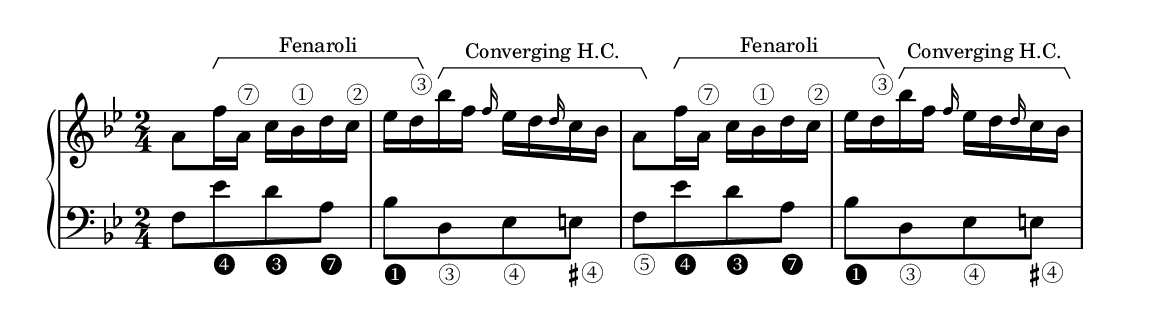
\version "2.24.0"
\include "../../stylesheets/annotation.ly"
\header {
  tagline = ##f
}
\paper {
  page-breaking = #ly:one-line-auto-height-breaking
}

\include "../../stylesheets/typography.ly"
\score {
  \new PianoStaff <<
    \new Staff \relative c' {
      \clef "treble" \time 2/4 \key bes \major
      a'8 f'16 \fenaroli a, ^\bti c bes ^\bdo d c ^\bre |
      es16 d ^\bmi \stopGroup bes' \converginghc f \grace f es d \grace d c bes |
      a8 \stopGroup f'16 \fenaroli a, ^\bti c bes ^\bdo d c ^\bre |
      es16 d ^\bmi \stopGroup bes' \converginghc f \grace f es d \grace d c bes |
    }
    \new Staff \relative c {
      \clef "bass" \time 2/4 \key bes \major
      f8 [ es' _\mfa d _\mmi a _\mti ] |
      bes8 _\mdo [ d, \bmi es \bfa e \bfais ] |
      f8 \bso [ es' _\mfa d _\mmi a _\mti ] |
      bes8 _\mdo [ d, \bmi es \bfa e \bfais ] |
    }
  >>
}
